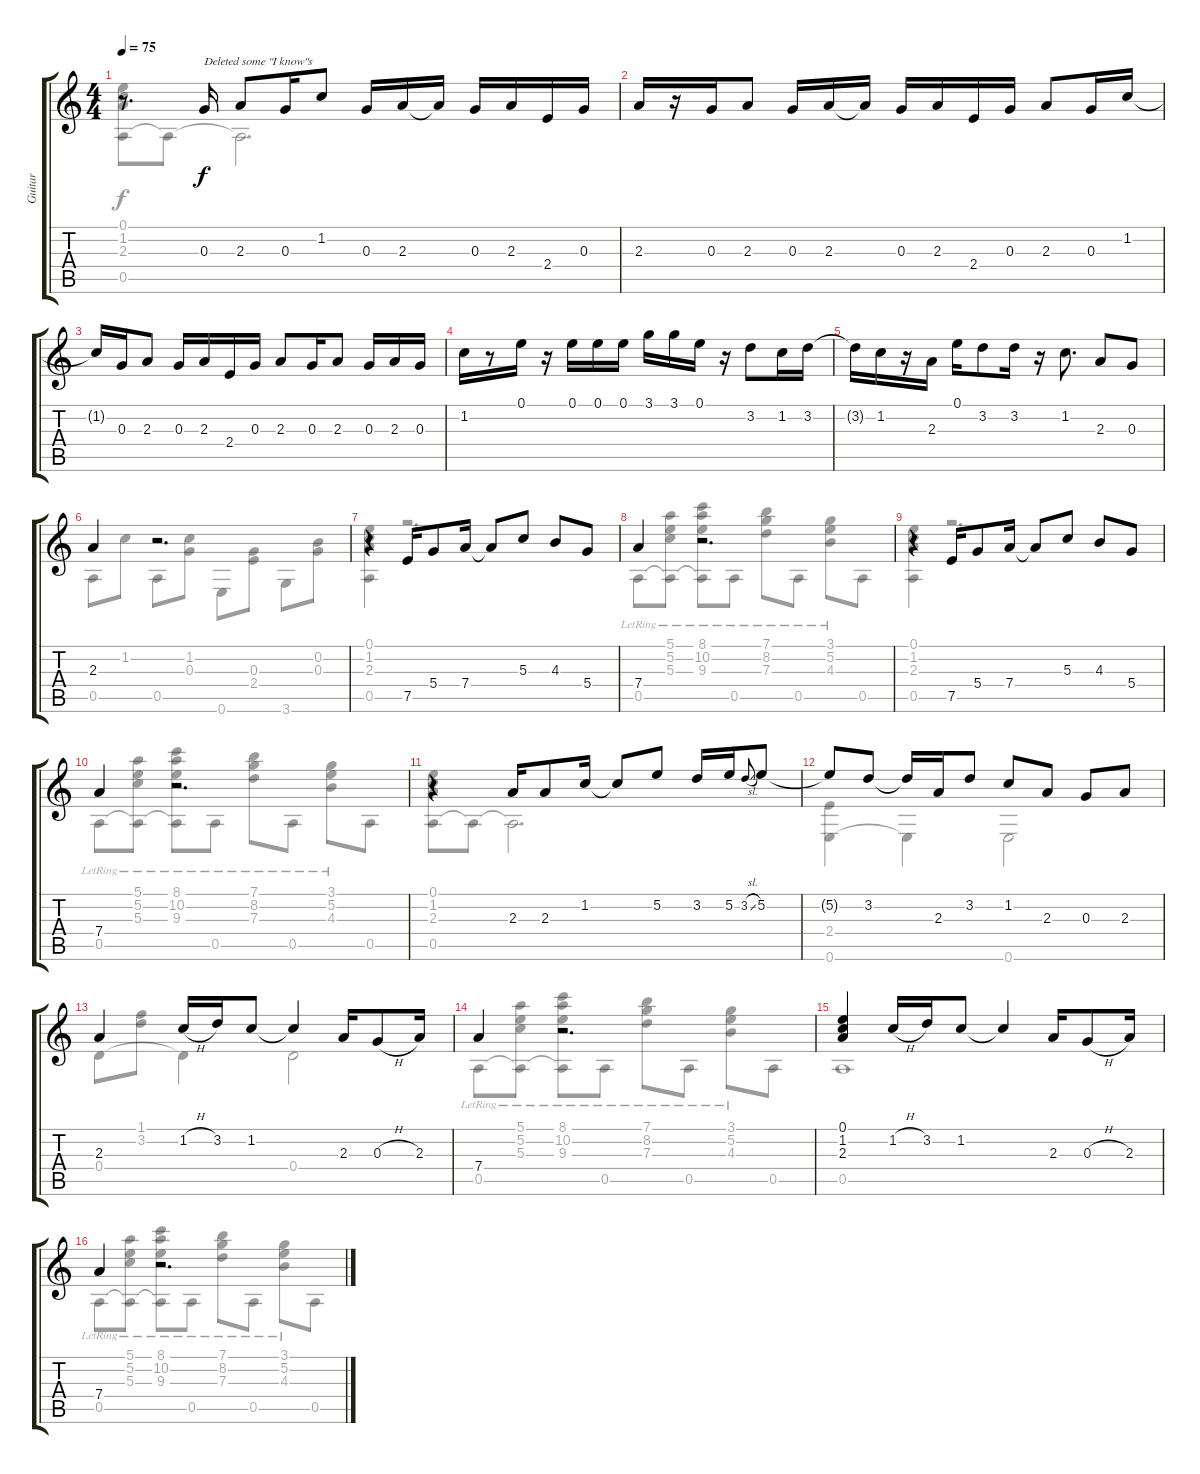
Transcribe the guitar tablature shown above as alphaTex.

\track ("Guitar" "Guitar") {instrument acousticguitarnylon}
\staff {score tabs}
\tuning (E4 B3 G3 D3 A2 E2) {hide}
\voice
\ts (4 4)
\tempo 75
\clef g2
\ks c
r.8{d dy f} 0.3.16{txt "Deleted some \"I know\"s"} 2.3.8 0.3.16 1.2.8 0.3.16 2.3.16 2.3{t}.16 0.3.16 2.3.16 2.4.16 0.3.16 |
2.3.16 r.16 0.3.16 2.3.8 0.3.16 2.3.16 2.3{t}.16 0.3.16 2.3.16 2.4.16 0.3.16 2.3.8 0.3.16 1.2.16 |
1.2{t}.16 0.3.16 2.3.8 0.3.16 2.3.16 2.4.16 0.3.16 2.3.8 0.3.16 2.3.8 0.3.16 2.3.16 0.3.16 |
1.2.16 r.8 0.1.16 r.16 0.1.16 0.1.16 0.1.16 3.1.16 3.1.16 0.1.16 r.16 3.2.8 1.2.16 3.2.16 |
3.2{t}.16 1.2.16 r.16 2.3.16 0.1.16 3.2.8 3.2.16 r.16 1.2.8{d} 2.3.8 0.3.8 |
2.3.4 r.2{d} |
r.4 7.5.16 5.4.8 7.4.16 7.4{t}.8 5.3.8 4.3.8 5.4.8 |
7.4.4 r.2{d} |
r.4 7.5.16 5.4.8 7.4.16 7.4{t}.8 5.3.8 4.3.8 5.4.8 |
7.4.4 r.2{d} |
r.4 2.3.16 2.3.8 1.2.16 1.2{t}.8 5.2.8 3.2.16 5.2.16 3.2{sl}.8{gr onbeat} 5.2.8 |
5.2{t}.8 3.2.8 3.2{t}.16 2.3.16 3.2.8 1.2.8 2.3.8 0.3.8 2.3.8 |
2.3.4 1.2{h}.16 3.2.16 1.2.8 1.2{t}.4 2.3.16 0.3{h}.8 2.3.16 |
7.4.4 r.2{d} |
(0.1 1.2 2.3).4 1.2{h}.16 3.2.16 1.2.8 1.2{t}.4 2.3.16 0.3{h}.8 2.3.16 |
7.4.4 r.2{d}
\voice
\clef g2
\ottava regular
\simile none
\ks c
(0.1 1.2 2.3 0.5).8{dy f} 0.5{t}.8 0.5{t}.2{d} |
|
|
|
|
0.5.8 1.2.8 0.5.8 (1.2 0.3).8 0.6.8 (0.3 2.4).8 3.6.8 (0.2 0.3).8 |
(0.1 1.2 2.3 0.5).4 r.2{d} |
0.5{lr}.8 (5.1{lr} 5.2{lr} 5.3{lr} 0.5{t}).8 (8.1{lr} 10.2{lr} 9.3{lr} 0.5{t}).8 0.5{lr}.8 (7.1{lr} 8.2{lr} 7.3{lr}).8 0.5{lr}.8 (3.1{lr} 5.2{lr} 4.3{lr}).8 0.5.8 |
(0.1 1.2 2.3 0.5).4 r.2{d} |
0.5{lr}.8 (5.1{lr} 5.2{lr} 5.3{lr} 0.5{t}).8 (8.1{lr} 10.2{lr} 9.3{lr} 0.5{t}).8 0.5{lr}.8 (7.1{lr} 8.2{lr} 7.3{lr}).8 0.5{lr}.8 (3.1{lr} 5.2{lr} 4.3{lr}).8 0.5.8 |
(0.1 1.2 2.3 0.5).8 0.5{t}.8 0.5{t}.2{d} |
(2.4 0.6).4 0.6{t}.4 0.6.2 |
0.4.8 (1.1 3.2).8 0.4{t}.4 0.4.2 |
0.5{lr}.8 (5.1{lr} 5.2{lr} 5.3{lr} 0.5{t}).8 (8.1{lr} 10.2{lr} 9.3{lr} 0.5{t}).8 0.5{lr}.8 (7.1{lr} 8.2{lr} 7.3{lr}).8 0.5{lr}.8 (3.1{lr} 5.2{lr} 4.3{lr}).8 0.5.8 |
0.5.1 |
0.5{lr}.8 (5.1{lr} 5.2{lr} 5.3{lr} 0.5{t}).8 (8.1{lr} 10.2{lr} 9.3{lr} 0.5{t}).8 0.5{lr}.8 (7.1{lr} 8.2{lr} 7.3{lr}).8 0.5{lr}.8 (3.1{lr} 5.2{lr} 4.3{lr}).8 0.5.8
